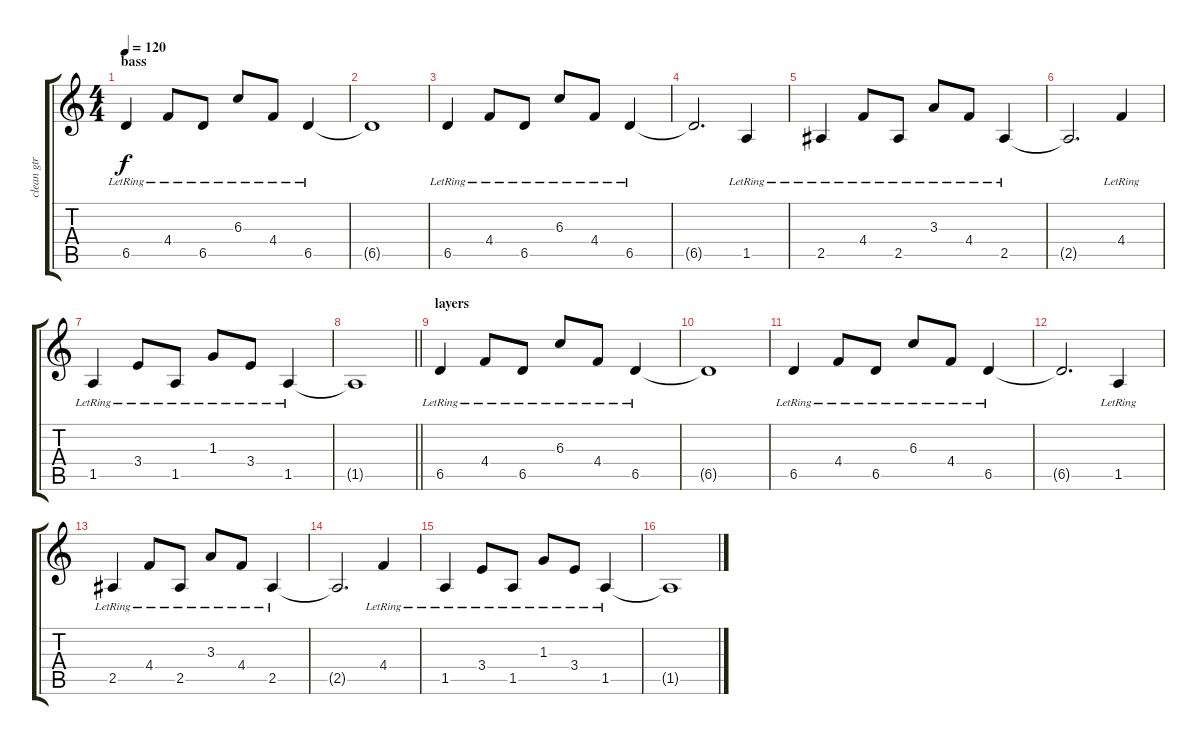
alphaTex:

\track ("clean gtr" "clean gtr") {instrument electricguitarjazz}
\staff {score tabs}
\tuning (Eb4 Bb3 Gb3 Db3 Ab2 Db2) {hide}
\ts (4 4)
\section ("" "bass")
\tempo 120
\clef g2
\ks c
6.5{lr}.4{dy f} 4.4{lr}.8 6.5{lr}.8 6.3{lr}.8 4.4{lr}.8 6.5{lr}.4 |
6.5{t}.1 |
6.5{lr}.4 4.4{lr}.8 6.5{lr}.8 6.3{lr}.8 4.4{lr}.8 6.5{lr}.4 |
6.5{t}.2{d} 1.5{lr}.4 |
2.5{lr}.4 4.4{lr}.8 2.5{lr}.8 3.3{lr}.8 4.4{lr}.8 2.5{lr}.4 |
2.5{t}.2{d} 4.4{lr}.4 |
1.5{lr}.4 3.4{lr}.8 1.5{lr}.8 1.3{lr}.8 3.4{lr}.8 1.5{lr}.4 |
\barLineRight lightlight
1.5{t}.1 |
\section ("" "layers")
6.5{lr}.4 4.4{lr}.8 6.5{lr}.8 6.3{lr}.8 4.4{lr}.8 6.5{lr}.4 |
6.5{t}.1 |
6.5{lr}.4 4.4{lr}.8 6.5{lr}.8 6.3{lr}.8 4.4{lr}.8 6.5{lr}.4 |
6.5{t}.2{d} 1.5{lr}.4 |
2.5{lr}.4 4.4{lr}.8 2.5{lr}.8 3.3{lr}.8 4.4{lr}.8 2.5{lr}.4 |
2.5{t}.2{d} 4.4{lr}.4 |
1.5{lr}.4 3.4{lr}.8 1.5{lr}.8 1.3{lr}.8 3.4{lr}.8 1.5{lr}.4 |
1.5{t}.1
